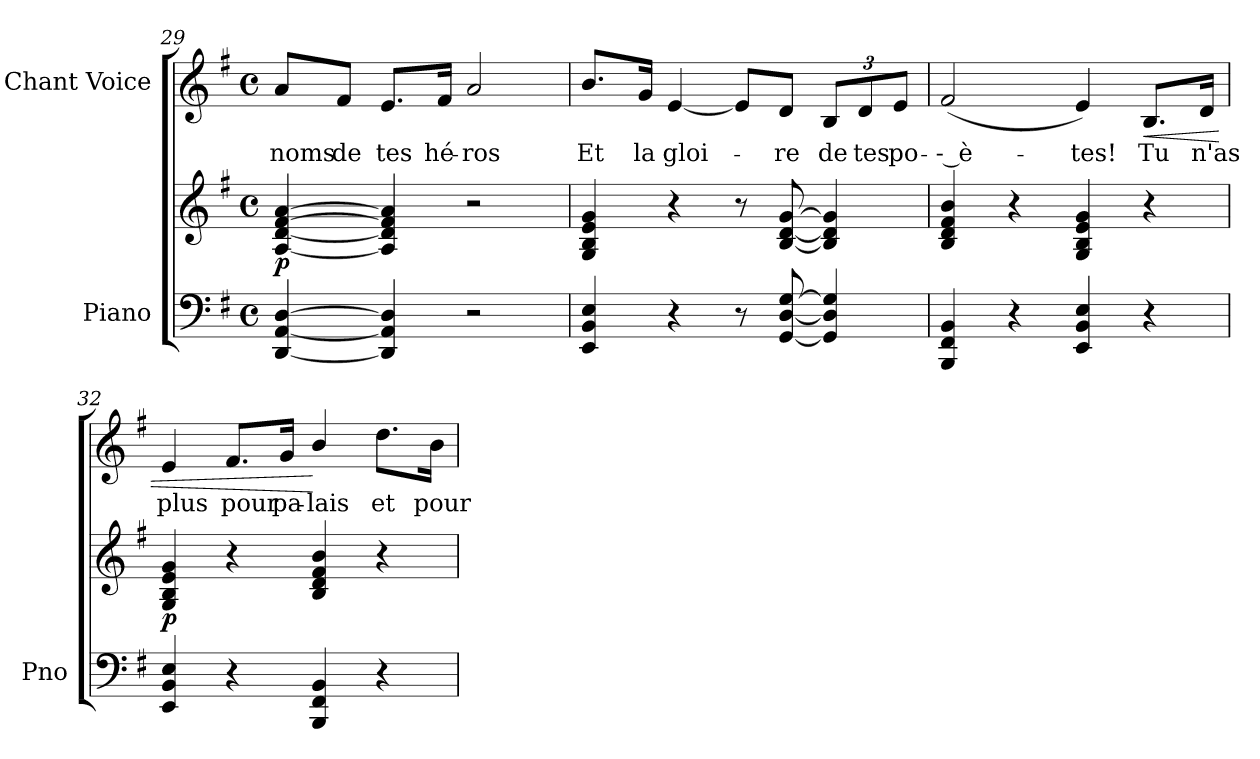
**kern	**kern	**dynam	**kern	**text	**dynam
*part2	*part2	*part2	*part1	*part1	*part1
*staff3	*staff2	*staff2/3	*staff1	*staff1	*staff1
*I"Piano	*	*	*I"Chant Voice	*	*
*I'Pno	*	*	*	*	*
*clefF4	*clefG2	*	*clefG2	*	*
*k[f#]	*k[f#]	*	*k[f#]	*	*
*M4/4	*M4/4	*	*M4/4	*	*
*met(c)	*met(c)	*	*met(c)	*	*
=29	=29	=29	=29	=29	=29
!	!	!LO:DY:b	!	!	!
[4DD/ [4AA/ [4D/	[4A/ [4d/ [>4f#/ [4a/	p	8a/L	noms	.
.	.	.	8f#/J	de	.
4DD/] 4AA/] 4D/]	4A/] 4d/] 4f#/] 4a/]	.	8.e/L	tes	.
.	.	.	16f#/Jk	hé-	.
2r	2r	.	2a/	-ros	.
=30	=30	=30	=30	=30	=30
4EE/ 4BB/ 4E/	4G/ 4B/ 4e/ 4g/	.	8.b/L	Et	.
.	.	.	16g/Jk	la	.
4r	4r	.	[4e/	gloi-	.
8r	8r	.	8e/L]	.	.
[8GG/ [<8D/ [8G/	[8B/ [>8d/ [8g/	.	8d/J	-re	.
4GG/] 4D/] 4G/]	4B/] 4d/] 4g/]	.	12B/L	de	.
.	.	.	12d/	tes	.
.	.	.	12e/J	po-	.
=31	=31	=31	=31	=31	=31
4BBB/ 4FF#/ 4BB/	4B/ 4d/ 4f#/ 4b/	.	(2f#/	-- è-	.
4r	4r	.	.	.	.
4EE/ 4BB/ 4E/	4G/ 4B/ 4e/ 4g/	.	4e/)	-tes!	.
!	!	!	!	!	!LO:HP:b
4r	4r	.	8.B/L	Tu	<
.	.	.	16d/Jk	n'as	.
=32	=32	=32	=32	=32	=32
!	!	!LO:DY:b	!	!	!
4EE/ 4BB/ 4E/	4G/ 4B/ 4e/ 4g/	p	4e/	plus	.
4r	4r	.	8.f#/L	pour	.
.	.	.	16g/Jk	pa-	.
!	!	!LO:DY:b	!	!	!
!	!	!LO:DY:n=1:b	!	!	!
4BBB/ 4FF#/ 4BB/	4B/ 4d/ 4f#/ 4b/	other-dynamics f	4b/	-lais	[
4r	4r	.	8.dd\L	et	.
.	.	.	16b\Jk	pour	.
=	=	=	=	=	=
*-	*-	*-	*-	*-	*-
